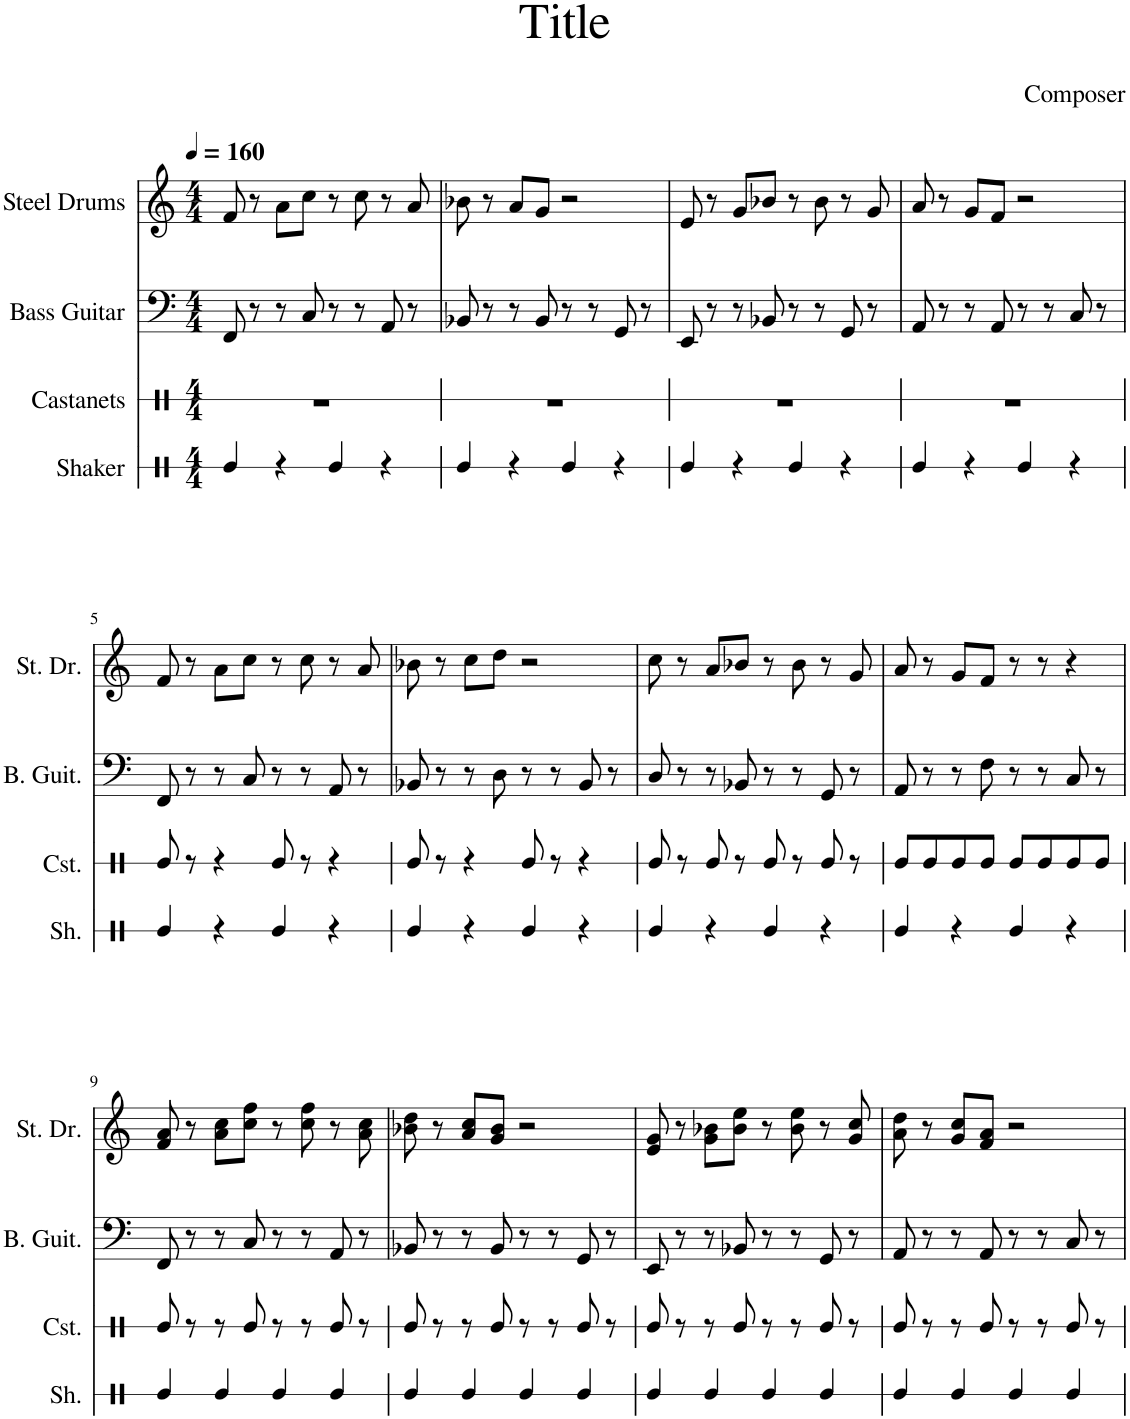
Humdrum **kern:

**kern	**kern	**kern	**kern
*part4	*part3	*part2	*part1
*staff4	*staff3	*staff2	*staff1
*I"Shaker	*I"Castanets	*I"Bass Guitar	*I"Steel Drums
*I'Sh.	*I'Cst.	*I'B. Guit.	*I'St. Dr.
*stria1	*stria1	*	*
*clefX	*clefX	*clefF4	*clefG2
*	*	*Trd7c12	*
*k[]	*k[]	*k[]	*k[]
*M4/4	*M4/4	*M4/4	*M4/4
*MM160	*MM160	*MM160	*MM160
=1	=1	=1	=1
4Re/	1r	8FF/	8f/
.	.	8r	8r
4r	.	8r	8a\L
.	.	8C/	8cc\J
4Re/	.	8r	8r
.	.	8r	8cc\
4r	.	8AA/	8r
.	.	8r	8a/
=2	=2	=2	=2
4Re/	1r	8BB-X/	8b-X\
.	.	8r	8r
4r	.	8r	8a/L
.	.	8BB-/	8g/J
4Re/	.	8r	2r
.	.	8r	.
4r	.	8GG/	.
.	.	8r	.
=3	=3	=3	=3
4Re/	1r	8EE/	8e/
.	.	8r	8r
4r	.	8r	8g/L
.	.	8BB-X/	8b-X/J
4Re/	.	8r	8r
.	.	8r	8b-\
4r	.	8GG/	8r
.	.	8r	8g/
=4	=4	=4	=4
4Re/	1r	8AA/	8a/
.	.	8r	8r
4r	.	8r	8g/L
.	.	8AA/	8f/J
4Re/	.	8r	2r
.	.	8r	.
4r	.	8C/	.
.	.	8r	.
!!LO:LB:g=z
=5	=5	=5	=5
4Re/	8Re/	8FF/	8f/
.	8r	8r	8r
4r	4r	8r	8a\L
.	.	8C/	8cc\J
4Re/	8Re/	8r	8r
.	8r	8r	8cc\
4r	4r	8AA/	8r
.	.	8r	8a/
=6	=6	=6	=6
4Re/	8Re/	8BB-X/	8b-X\
.	8r	8r	8r
4r	4r	8r	8cc\L
.	.	8D\	8dd\J
4Re/	8Re/	8r	2r
.	8r	8r	.
4r	4r	8BB-/	.
.	.	8r	.
=7	=7	=7	=7
4Re/	8Re/	8C/	8cc\
.	8r	8r	8r
4r	8Re/	8r	8a/L
.	8r	8BB-X/	8b-X/J
4Re/	8Re/	8r	8r
.	8r	8r	8b-\
4r	8Re/	8GG/	8r
.	8r	8r	8g/
=8	=8	=8	=8
4Re/	8Re/L	8AA/	8a/
.	8Re/	8r	8r
4r	8Re/	8r	8g/L
.	8Re/J	8F\	8f/J
4Re/	8Re/L	8r	8r
.	8Re/	8r	8r
4r	8Re/	8C/	4r
.	8Re/J	8r	.
!!LO:LB:g=z
=9	=9	=9	=9
4Re/	8Re/	8FF/	8f/ 8a/
.	8r	8r	8r
4Re/	8r	8r	8a\ 8cc\L
.	8Re/	8C/	8cc\ 8ff\J
4Re/	8r	8r	8r
.	8r	8r	8cc\ 8ff\
4Re/	8Re/	8AA/	8r
.	8r	8r	8a\ 8cc\
=10	=10	=10	=10
4Re/	8Re/	8BB-X/	8b-X\ 8dd\
.	8r	8r	8r
4Re/	8r	8r	8a/ 8cc/L
.	8Re/	8BB-/	8g/ 8b-/J
4Re/	8r	8r	2r
.	8r	8r	.
4Re/	8Re/	8GG/	.
.	8r	8r	.
=11	=11	=11	=11
4Re/	8Re/	8EE/	8e/ 8g/
.	8r	8r	8r
4Re/	8r	8r	8g\ 8b-X\L
.	8Re/	8BB-X/	8b-\ 8ee\J
4Re/	8r	8r	8r
.	8r	8r	8b-\ 8ee\
4Re/	8Re/	8GG/	8r
.	8r	8r	8g/ 8cc/
=12	=12	=12	=12
4Re/	8Re/	8AA/	8a\ 8dd\
.	8r	8r	8r
4Re/	8r	8r	8g/ 8cc/L
.	8Re/	8AA/	8f/ 8a/J
4Re/	8r	8r	2r
.	8r	8r	.
4Re/	8Re/	8C/	.
.	8r	8r	.
=	=	=	=
*-	*-	*-	*-
